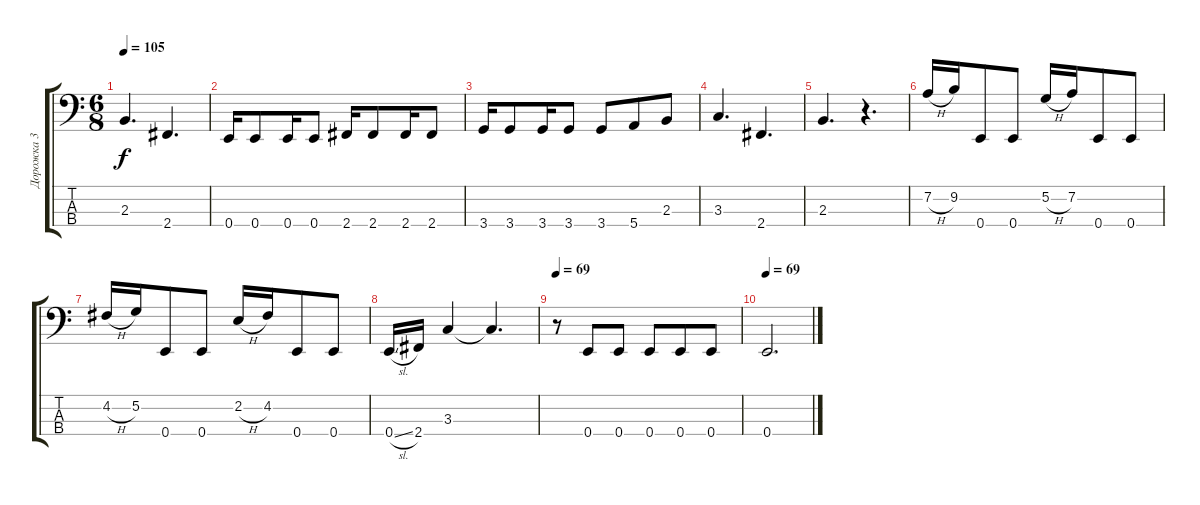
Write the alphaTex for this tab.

\track ("Дорожка 3" "Дорожка 3") {instrument slapbass2}
\staff {score tabs}
\tuning (G2 D2 A1 E1) {hide}
\ts (6 8)
\tempo 105
\clef f4
\ks c
2.3.4{d dy f} 2.4.4{d} |
0.4.16 0.4.8 0.4.16 0.4.8 2.4.16 2.4.8 2.4.16 2.4.8 |
3.4.16 3.4.8 3.4.16 3.4.8 3.4.8 5.4.8 2.3.8 |
3.3.4{d} 2.4.4{d} |
2.3.4{d} r.4{d} |
7.2{h}.16 9.2.16 0.4.8 0.4.8 5.2{h}.16 7.2.16 0.4.8 0.4.8 |
4.2{h}.16 5.2.16 0.4.8 0.4.8 2.2{h}.16 4.2.16 0.4.8 0.4.8 |
0.4{sl}.16 2.4.16 3.3.4 3.3{t}.4{d} |
\tempo 69
r.8 0.4.8 0.4.8 0.4.8 0.4.8 0.4.8 |
\tempo 69
0.4.2{d}
